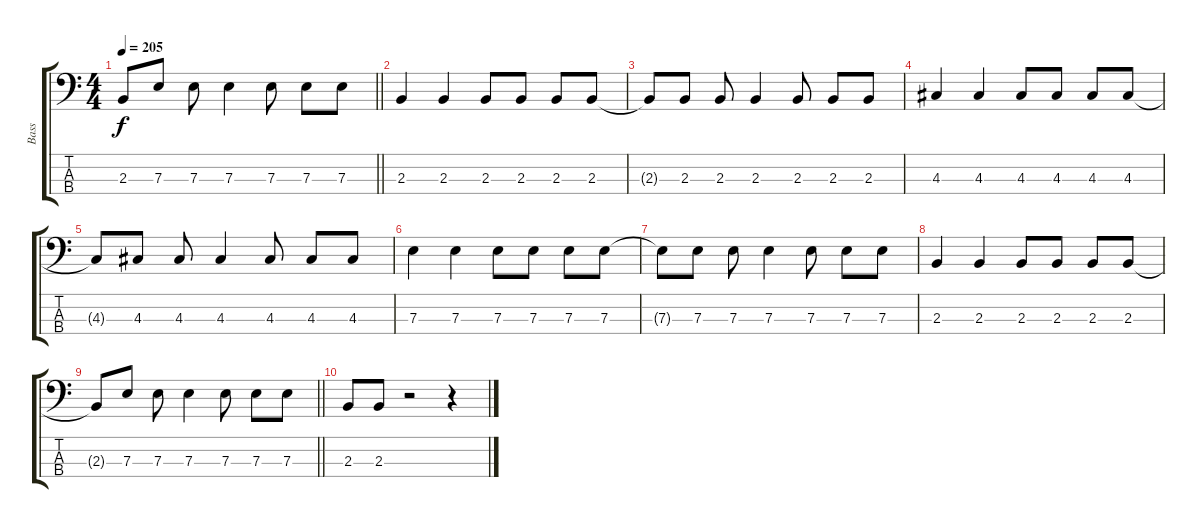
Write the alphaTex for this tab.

\track ("Bass" "Bass") {instrument electricbassfinger}
\staff {score tabs}
\tuning (G2 D2 A1 E1) {hide}
\ts (4 4)
\tempo 205
\clef f4
\barLineRight lightlight
\ks c
2.3{t}.8{dy f} 7.3.8 7.3.8 7.3.4 7.3.8 7.3.8 7.3.8 |
2.3.4 2.3.4 2.3.8 2.3.8 2.3.8 2.3.8 |
2.3{t}.8 2.3.8 2.3.8 2.3.4 2.3.8 2.3.8 2.3.8 |
4.3.4 4.3.4 4.3.8 4.3.8 4.3.8 4.3.8 |
4.3{t}.8 4.3.8 4.3.8 4.3.4 4.3.8 4.3.8 4.3.8 |
7.3.4 7.3.4 7.3.8 7.3.8 7.3.8 7.3.8 |
7.3{t}.8 7.3.8 7.3.8 7.3.4 7.3.8 7.3.8 7.3.8 |
2.3.4 2.3.4 2.3.8 2.3.8 2.3.8 2.3.8 |
\barLineRight lightlight
2.3{t}.8 7.3.8 7.3.8 7.3.4 7.3.8 7.3.8 7.3.8 |
2.3.8 2.3.8 r.2 r.4
